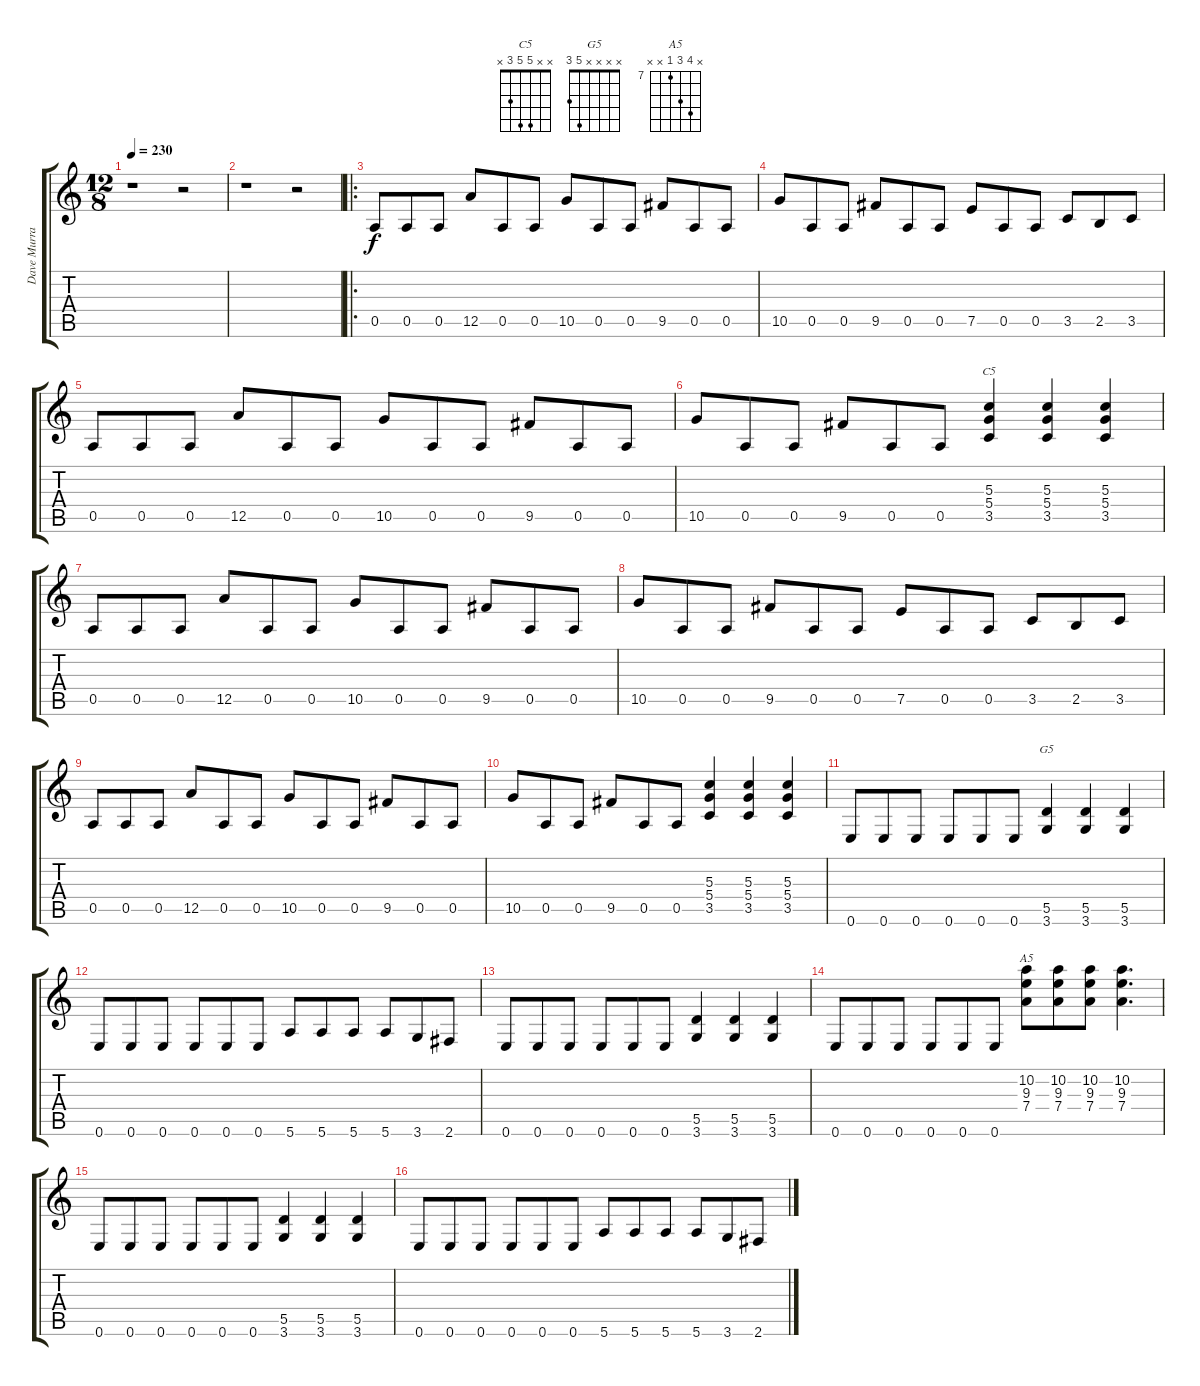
\track ("Dave Murray" "Dave Murra") {instrument distortionguitar}
\staff {score tabs}
\tuning (E4 B3 G3 D3 A2 E2) {hide}
\chord ("C5" x x 5 5 3 x)
\chord ("G5" x x x x 5 3)
\chord ("A5" x 10 9 7 x x) {firstfret 7}
\ts (12 8)
\tempo 230
\clef g2
\ks c
r.1{dy f instrument distortionguitar} r.2 |
r.1 r.2 |
\ro
0.5.8 0.5.8 0.5.8 12.5.8 0.5.8 0.5.8 10.5.8 0.5.8 0.5.8 9.5.8 0.5.8 0.5.8 |
10.5.8 0.5.8 0.5.8 9.5.8 0.5.8 0.5.8 7.5.8 0.5.8 0.5.8 3.5.8 2.5.8 3.5.8 |
0.5.8 0.5.8 0.5.8 12.5.8 0.5.8 0.5.8 10.5.8 0.5.8 0.5.8 9.5.8 0.5.8 0.5.8 |
10.5.8 0.5.8 0.5.8 9.5.8 0.5.8 0.5.8 (5.3 5.4 3.5).4{ch "C5"} (5.3 5.4 3.5).4 (5.3 5.4 3.5).4 |
0.5.8 0.5.8 0.5.8 12.5.8 0.5.8 0.5.8 10.5.8 0.5.8 0.5.8 9.5.8 0.5.8 0.5.8 |
10.5.8 0.5.8 0.5.8 9.5.8 0.5.8 0.5.8 7.5.8 0.5.8 0.5.8 3.5.8 2.5.8 3.5.8 |
0.5.8 0.5.8 0.5.8 12.5.8 0.5.8 0.5.8 10.5.8 0.5.8 0.5.8 9.5.8 0.5.8 0.5.8 |
10.5.8 0.5.8 0.5.8 9.5.8 0.5.8 0.5.8 (5.3 5.4 3.5).4 (5.3 5.4 3.5).4 (5.3 5.4 3.5).4 |
0.6.8 0.6.8 0.6.8 0.6.8 0.6.8 0.6.8 (5.5 3.6).4{ch "G5"} (5.5 3.6).4 (5.5 3.6).4 |
0.6.8 0.6.8 0.6.8 0.6.8 0.6.8 0.6.8 5.6.8 5.6.8 5.6.8 5.6.8 3.6.8 2.6.8 |
0.6.8 0.6.8 0.6.8 0.6.8 0.6.8 0.6.8 (5.5 3.6).4 (5.5 3.6).4 (5.5 3.6).4 |
0.6.8 0.6.8 0.6.8 0.6.8 0.6.8 0.6.8 (10.2 9.3 7.4).8{ch "A5"} (10.2 9.3 7.4).8 (10.2 9.3 7.4).8 (10.2 9.3 7.4).4{d} |
0.6.8 0.6.8 0.6.8 0.6.8 0.6.8 0.6.8 (5.5 3.6).4 (5.5 3.6).4 (5.5 3.6).4 |
0.6.8 0.6.8 0.6.8 0.6.8 0.6.8 0.6.8 5.6.8 5.6.8 5.6.8 5.6.8 3.6.8 2.6.8
